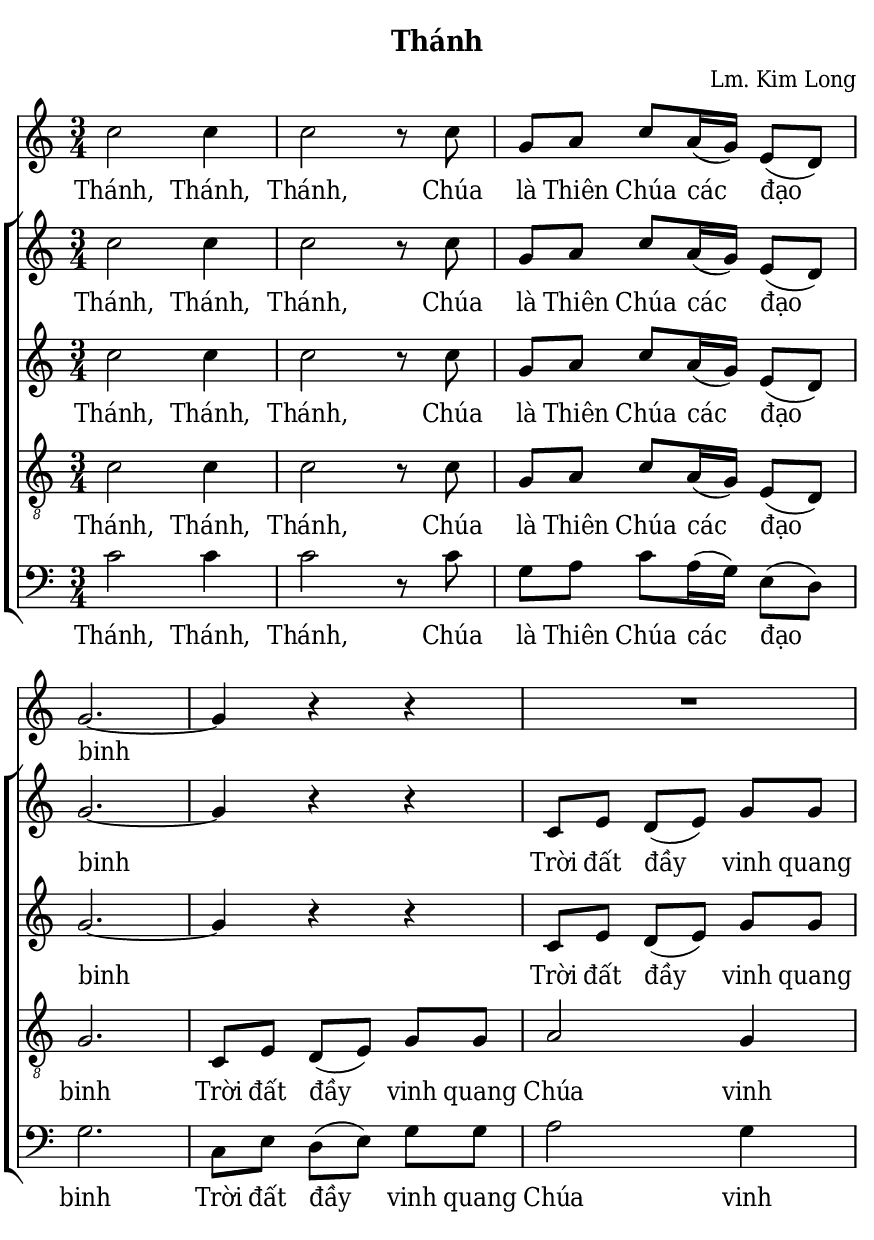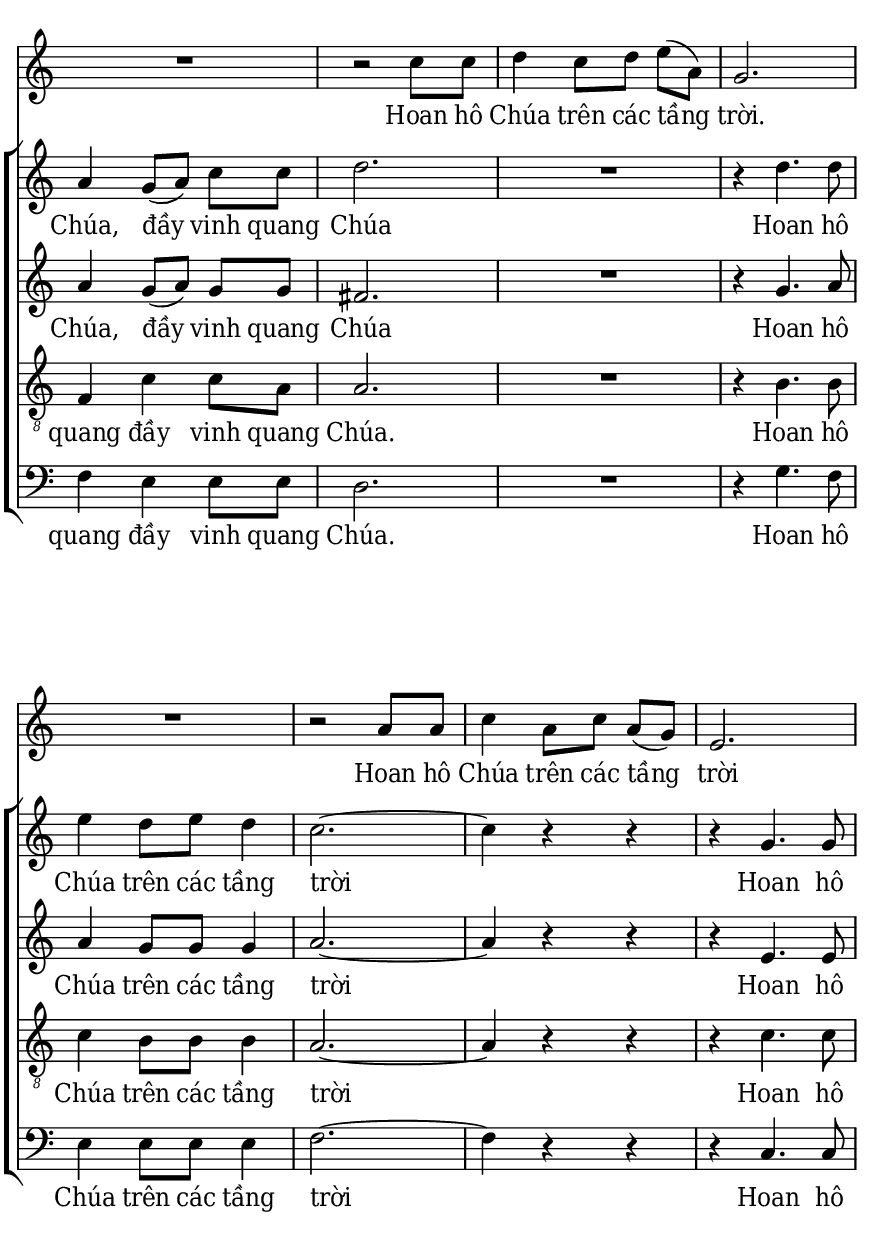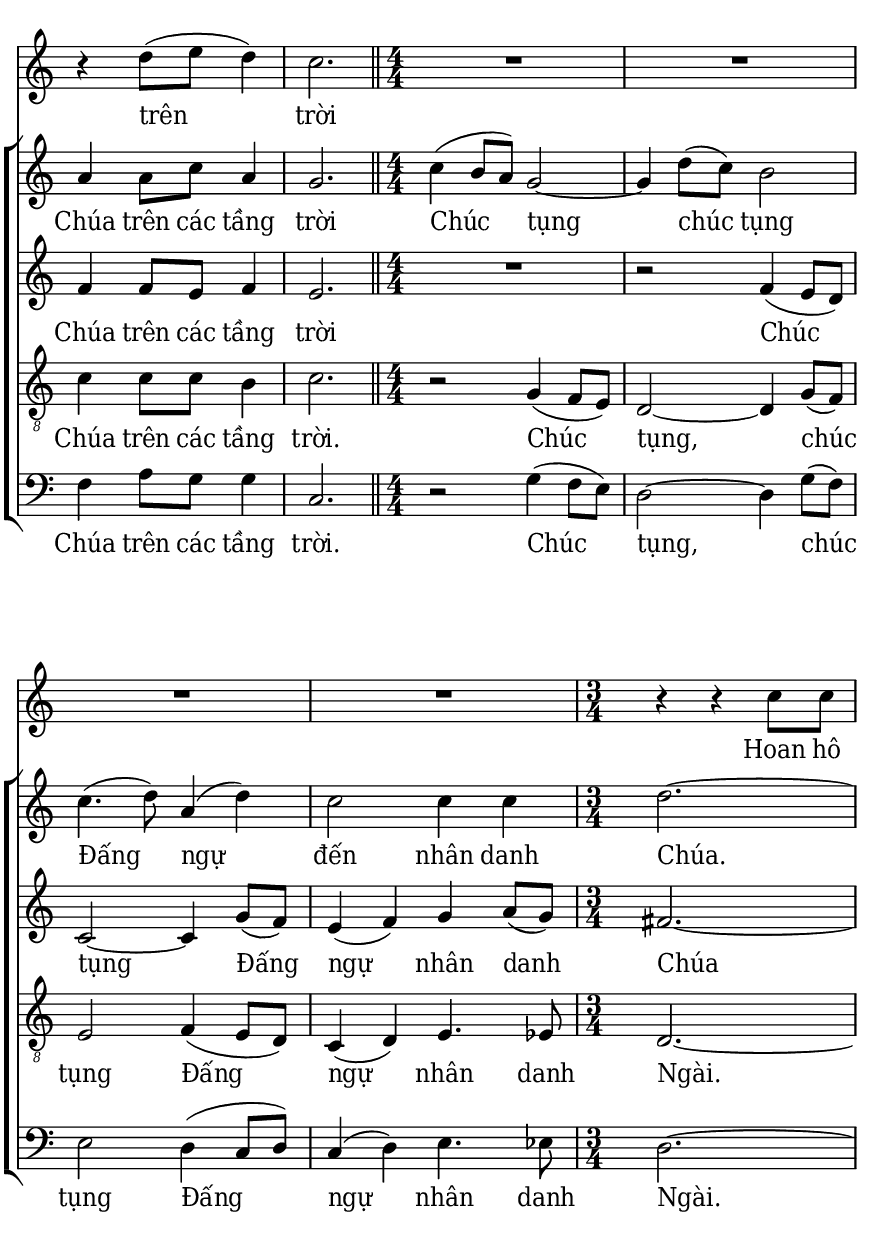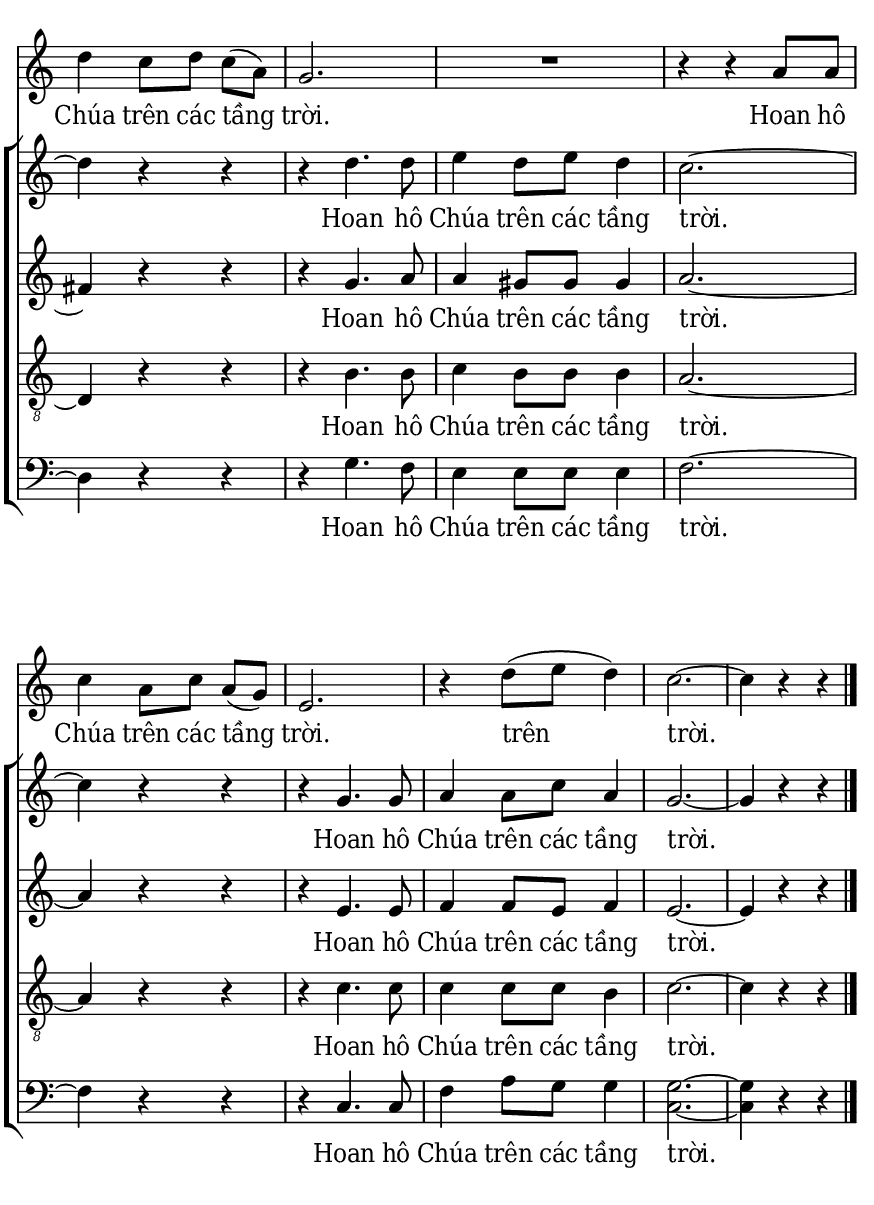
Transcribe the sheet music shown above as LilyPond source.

% Cài đặt chung
\version "2.22.1"
\include "english.ly"

\header {
  subtitle = \markup { \huge \bold "Thánh" }
  composer = "Lm. Kim Long"
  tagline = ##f
}

% Nhạc điệp khúc
nhacDiepKhucChuTe = \relative c'' {
  c2 c4 |
  c2 r8 c |
  g a c a16 (g) e8 (d) |
  g2. ~ |
  g4 r r |
  R2.*2
  r2 c8 c |
  d4 c8 d e (a,) |
  g2. |
  R2.
  r2 a8 a |
  c4 a8 c a (g) |
  e2. |
  r4 d'8 (e d4) |
  c2. \bar "||"
  
  \override Staff.TimeSignature.break-visibility = #end-of-line-invisible
  \numericTimeSignature
  \time 4/4
  R1*4
  
  \time 3/4
  r4 r c8 c |
  d4 c8 [d] c ([a]) |
  g2. |
  R2.
  r4 r a8 a |
  c4 a8 [c] a ([g]) |
  e2. |
  r4 d'8 (e d4) |
  c2. ~ |
  c4 r r \bar "|."
}

nhacDiepKhucSop = \relative c'' {
  c2 c4 |
  c2 r8 c |
  g a c a16 (g) e8 (d) |
  g2. ~ |
  g4 r r |
  c,8 e d (e) g g |
  a4 g8 (a) c c |
  d2. |
  R2.
  r4 d4. d8 |
  e4 d8 e d4 |
  c2. ~ |
  c4 r r |
  r4 g4. g8 |
  a4 a8 c a4 |
  g2. |
  
  \override Staff.TimeSignature.break-visibility = #end-of-line-invisible
  \numericTimeSignature
  \time 4/4
  c4 (b8 a) g2 ~ |
  g4 d'8 (c) b2 |
  c4. (d8) a4 (d) |
  c2 c4 c |
  
  d2. ~ |
  d4 r r |
  r4 d4. d8 |
  e4 d8 e d4 |
  c2. ~ |
  c4 r r |
  r4 g4. g8 |
  a4 a8 c a4 |
  g2. ~ |
  g4 r r
}

nhacDiepKhucAlto = \relative c'' {
  c2 c4 |
  c2 r8 c |
  g a c a16 (g) e8 (d) |
  g2. ~ |
  g4 r r |
  c,8 e d (e) g g |
  a4 g8 (a) g g |
  fs2. |
  R2.
  r4 g4. a8 |
  a4 g8 g g4 |
  a2. ~ |
  a4 r r |
  r e4. e8 |
  f4 f8 e f4 |
  e2. |
  
  \override Staff.TimeSignature.break-visibility = #end-of-line-invisible
  \numericTimeSignature
  \time 4/4
  R1
  r2 f4 (e8 d) |
  c2 ~ c4 g'8 (f) |
  e4 (f) g a8 (g) |
  
  \time 3/4
  fs2. ~ |
  fs!4 r r |
  r g4. a8 |
  a4 gs8 gs gs4 |
  a2. ~ |
  a4 r r |
  r e4. e8 |
  f4 f8 e f4 |
  e2. ~ |
  e4 r r
}

nhacDiepKhucTenor = \relative c' {
  c2 c4 |
  c2 r8 c |
  g a c a16 (g) e8 (d) |
  g2. |
  c,8 e d (e) g g |
  a2 g4 |
  f c' c8 a |
  a2. |
  R2.
  r4 b4. b8 |
  c4 b8 b b4 |
  a2. ~ |
  a4 r r |
  r c4. c8 |
  c4 c8 c b4 |
  c2. |
  
  \override Staff.TimeSignature.break-visibility = #end-of-line-invisible
  \numericTimeSignature
  \time 4/4
  r2 g4 (f8 e) |
  d2 ~ d4 g8 (f) |
  e2 f4 (e8 d) |
  c4 (d) e4. ef8 |
  
  \time 3/4
  d2. ~ |
  d4 r r |
  r b'4. b8 |
  c4 b8 b b4 |
  a2. ~ |
  a4 r r |
  r c4. c8 |
  c4 c8 c b4 |
  c2. ~ |
  c4 r r
}

nhacDiepKhucBas = \relative c' {
  c2 c4 |
  c2 r8 c |
  g a c a16 (g) e8 (d) |
  g2. |
  c,8 e d (e) g g |
  a2 g4 |
  f e e8 e |
  d2. |
  R2.
  r4 g4. f8 |
  e4 e8 e e4 |
  f2. ~ |
  f4 r r |
  r c4. c8 |
  f4 a8 g g4 |
  c,2. |
  
  \override Staff.TimeSignature.break-visibility = #end-of-line-invisible
  \numericTimeSignature
  \time 4/4
  r2 g'4 (f8 e) |
  d2 ~ d4 g8 (f) |
  e2 d4 (c8 d) |
  c4 (d) e4. ef8 |
  
  \time 3/4
  d2. ~ |
  d4 r r |
  r g4. f8 |
  e4 e8 e e4 |
  f2. ~ |
  f4 r r |
  r c4. c8 |
  f4 a8 g g4 |
  <g c,>2. ~ |
  <g c,>4 r r
}

% Lời điệp khúc
loiDiepKhucChuTe = \lyricmode {
  Thánh, Thánh, Thánh,
  Chúa là Thiên Chúa các đạo binh
  Hoan hô Chúa trên các tầng trời.
  Hoan hô Chúa trên các tầng trời
  trên trời
  Hoan hô Chúa trên các tầng trời.
  Hoan hô Chúa trên các tầng trời.
  trên trời.
}

loiDiepKhucSop = \lyricmode {
  Thánh, Thánh, Thánh,
  Chúa là Thiên Chúa các đạo binh
  Trời đất đầy vinh quang Chúa,
  đầy vinh quang Chúa
  Hoan hô Chúa trên các tầng trời
  Hoan hô Chúa trên các tầng trời
  Chúc tụng chúc tụng Đấng ngự đến nhân danh Chúa.
  Hoan hô Chúa trên các tầng trời.
  Hoan hô Chúa trên các tầng trời.
}

loiDiepKhucAlto = \lyricmode {
  Thánh, Thánh, Thánh,
  Chúa là Thiên Chúa các đạo binh
  Trời đất đầy vinh quang Chúa,
  đầy vinh quang Chúa
  Hoan hô Chúa trên các tầng trời
  Hoan hô Chúa trên các tầng trời
  Chúc tụng Đấng ngự nhân danh Chúa
  Hoan hô Chúa trên các tầng trời.
  Hoan hô Chúa trên các tầng trời.
}

loiDiepKhucBas = \lyricmode {
  Thánh, Thánh, Thánh,
  Chúa là Thiên Chúa các đạo binh
  Trời đất đầy vinh quang Chúa
  vinh quang đầy vinh quang Chúa.
  Hoan hô Chúa trên các tầng trời
  Hoan hô Chúa trên các tầng trời.
  Chúc tụng, chúc tụng Đấng ngự nhân danh Ngài.
  Hoan hô Chúa trên các tầng trời.
  Hoan hô Chúa trên các tầng trời.
}

% Dàn trang
%A5

\paper {
  #(set-paper-size "a5")
  top-margin = 3\mm
  bottom-margin = 3\mm
  left-margin = 3\mm
  right-margin = 3\mm
  indent = #0
  #(define fonts
	 (make-pango-font-tree "Deja Vu Serif Condensed"
	 		       "Deja Vu Serif Condensed"
			       "Deja Vu Serif Condensed"
			       (/ 20 20)))
  print-page-number = ##f
  systems-per-page = 2
  page-count = 4
}


%A4
%{
\paper {
  #(set-paper-size "a4")
  top-margin = 5\mm
  bottom-margin = 5\mm
  left-margin = 15\mm
  right-margin = 15\mm
  indent = #0
  #(define fonts
	 (make-pango-font-tree "Deja Vu Serif Condensed"
	 		       "Deja Vu Serif Condensed"
			       "Deja Vu Serif Condensed"
			       (/ 20 20)))
  print-page-number = ##f
  systems-per-page = 3
}
%}

TongNhip = {
  \key c \major \time 3/4
  \set Timing.beamExceptions = #'()
  \set Timing.baseMoment = #(ly:make-moment 1/4)
}

\score {
  <<
    \new Staff <<
        \clef treble
        \new Voice = chuTe {
          \TongNhip \nhacDiepKhucChuTe
        }
        \new Lyrics \lyricsto chuTe \loiDiepKhucChuTe
    >>
    \new ChoirStaff <<
      \new Staff <<
          \clef treble
          \new Voice = beSop {
            \TongNhip \nhacDiepKhucSop
          }
          \new Lyrics \lyricsto beSop \loiDiepKhucSop
      >>
      \new Staff <<
          \clef treble
          \new Voice = beAlto {
            \TongNhip \nhacDiepKhucAlto
          }
          \new Lyrics \lyricsto beAlto \loiDiepKhucAlto
      >>
      \new Staff <<
          \clef "violin_8"
          \new Voice = beTenor {
            \TongNhip \nhacDiepKhucTenor
          }
          \new Lyrics \lyricsto beTenor \loiDiepKhucBas
      >>
      \new Staff <<
          \clef bass
          \new Voice = beBas {
            \TongNhip \nhacDiepKhucBas
          }
          \new Lyrics \lyricsto beBas \loiDiepKhucBas
      >>
    >>
  >>
  \layout {
    \override Lyrics.LyricSpace.minimum-distance = #0.6
    \override Score.BarNumber.break-visibility = ##(#f #f #f)
    \override Score.SpacingSpanner.uniform-stretching = ##t
  }
}
